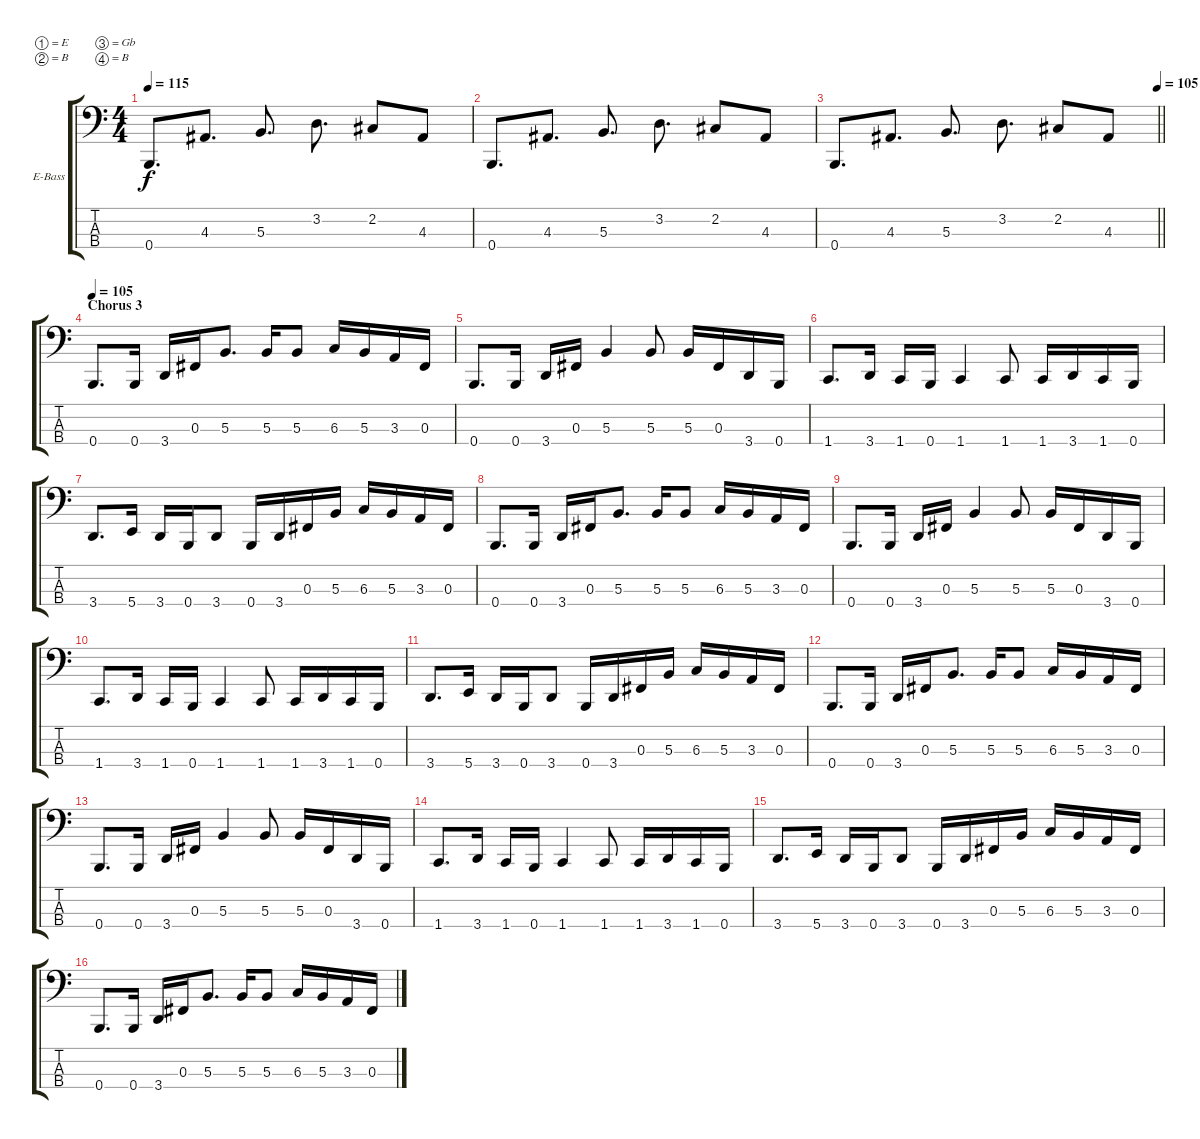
\bracketExtendMode groupsimilarinstruments
\firstSystemTrackNameOrientation horizontal
\otherSystemsTrackNameOrientation horizontal
\track ("Paul Gray (Bass) R.I.P." "E-Bass") {instrument electricbasspick}
\staff {score tabs}
\tuning (E2 B1 Gb1 B0)
\ts (4 4)
\tempo 115
\clef f4
\ks c
0.4.8{d dy f} 4.3.8{d} 5.3.8{d} 3.2.8{d} 2.2.8 4.3.8 |
0.4.8{d} 4.3.8{d} 5.3.8{d} 3.2.8{d} 2.2.8 4.3.8 |
\tempo (105 1)
\barLineRight lightlight
0.4.8{d} 4.3.8{d} 5.3.8{d} 3.2.8{d} 2.2.8 4.3.8 |
\section ("" "Chorus 3")
\tempo 105
0.4.8{d} 0.4.16 3.4.16 0.3.16 5.3.8{d} 5.3.16 5.3.8 6.3.16 5.3.16 3.3.16 0.3.16 |
0.4.8{d} 0.4.16 3.4.16 0.3.16 5.3.4 5.3.8 5.3.16 0.3.16 3.4.16 0.4.16 |
1.4.8{d} 3.4.16 1.4.16 0.4.16 1.4.4 1.4.8 1.4.16 3.4.16 1.4.16 0.4.16 |
3.4.8{d} 5.4.16 3.4.16 0.4.16 3.4.8 0.4.16 3.4.16 0.3.16 5.3.16 6.3.16 5.3.16 3.3.16 0.3.16 |
0.4.8{d} 0.4.16 3.4.16 0.3.16 5.3.8{d} 5.3.16 5.3.8 6.3.16 5.3.16 3.3.16 0.3.16 |
0.4.8{d} 0.4.16 3.4.16 0.3.16 5.3.4 5.3.8 5.3.16 0.3.16 3.4.16 0.4.16 |
1.4.8{d} 3.4.16 1.4.16 0.4.16 1.4.4 1.4.8 1.4.16 3.4.16 1.4.16 0.4.16 |
3.4.8{d} 5.4.16 3.4.16 0.4.16 3.4.8 0.4.16 3.4.16 0.3.16 5.3.16 6.3.16 5.3.16 3.3.16 0.3.16 |
\tempo (105 hide)
0.4.8{d} 0.4.16 3.4.16 0.3.16 5.3.8{d} 5.3.16 5.3.8 6.3.16 5.3.16 3.3.16 0.3.16 |
0.4.8{d} 0.4.16 3.4.16 0.3.16 5.3.4 5.3.8 5.3.16 0.3.16 3.4.16 0.4.16 |
1.4.8{d} 3.4.16 1.4.16 0.4.16 1.4.4 1.4.8 1.4.16 3.4.16 1.4.16 0.4.16 |
3.4.8{d} 5.4.16 3.4.16 0.4.16 3.4.8 0.4.16 3.4.16 0.3.16 5.3.16 6.3.16 5.3.16 3.3.16 0.3.16 |
0.4.8{d} 0.4.16 3.4.16 0.3.16 5.3.8{d} 5.3.16 5.3.8 6.3.16 5.3.16 3.3.16 0.3.16
